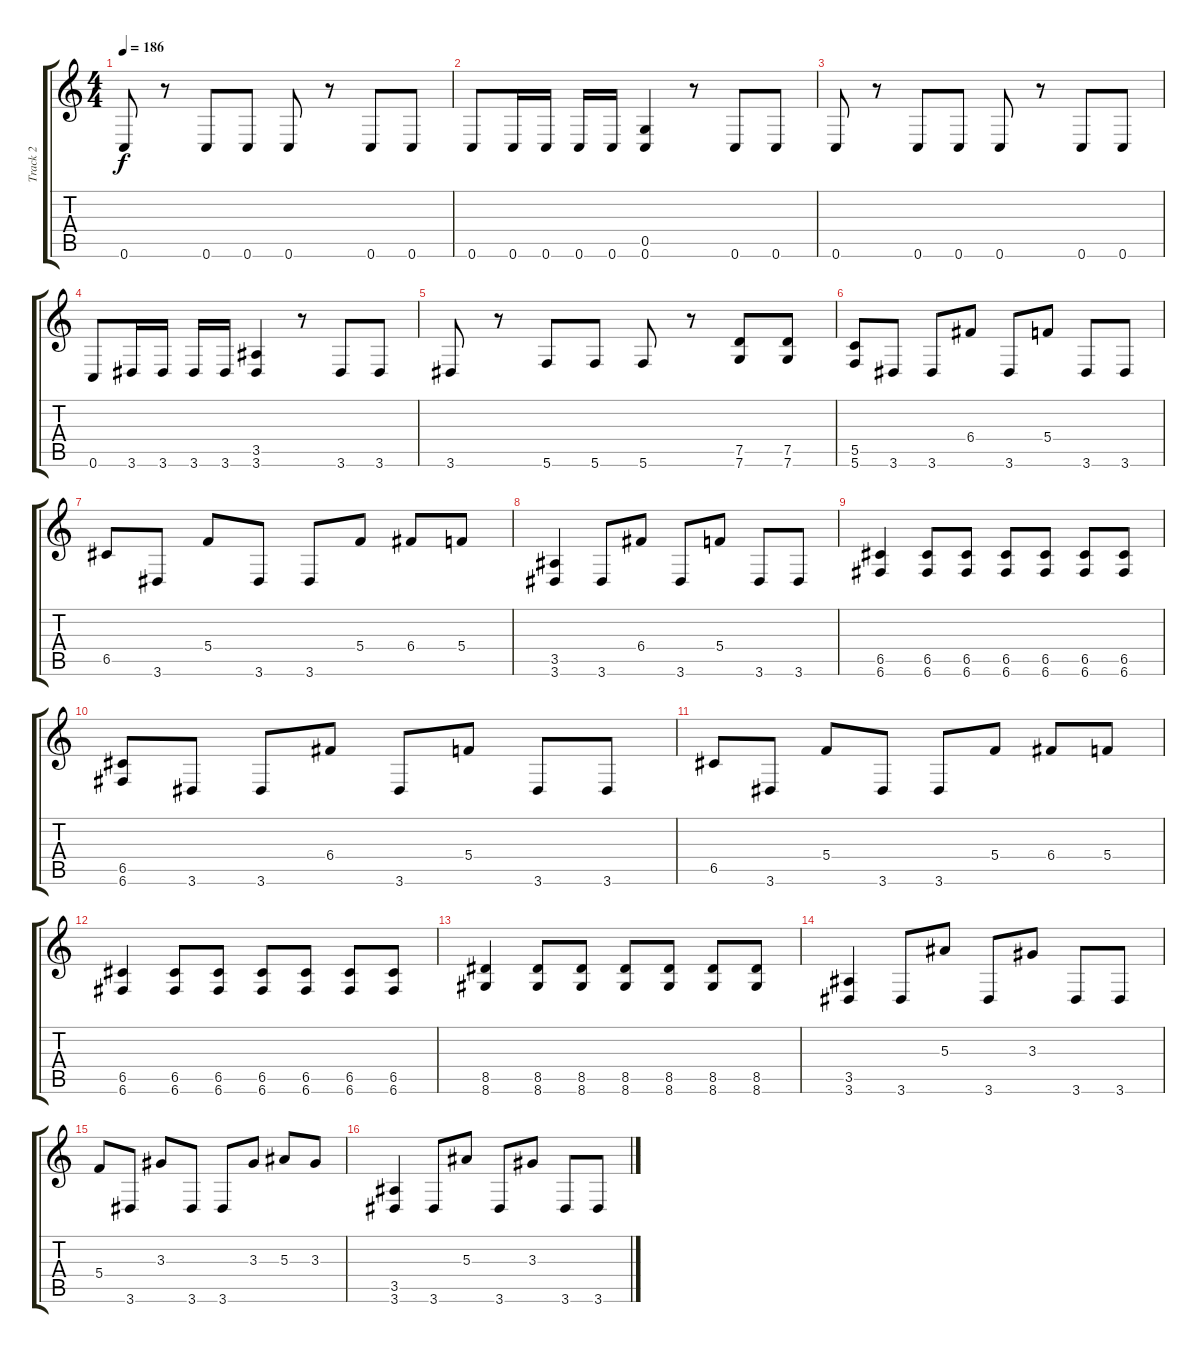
\track ("Track 2" "Track 2") {instrument distortionguitar bank 255}
\staff {score tabs}
\tuning (D4 A3 F3 C3 G2 C2) {hide}
\ts (4 4)
\tempo 186
\clef g2
\ks c
0.6.8{dy f} r.8 0.6.8 0.6.8 0.6.8 r.8 0.6.8 0.6.8 |
0.6.8 0.6.16 0.6.16 0.6.16 0.6.16 (0.5 0.6).4 r.8 0.6.8 0.6.8 |
0.6.8 r.8 0.6.8 0.6.8 0.6.8 r.8 0.6.8 0.6.8 |
0.6.8 3.6.16 3.6.16 3.6.16 3.6.16 (3.5 3.6).4 r.8 3.6.8 3.6.8 |
3.6.8 r.8 5.6.8 5.6.8 5.6.8 r.8 (7.5 7.6).8 (7.5 7.6).8 |
(5.5 5.6).8 3.6.8 3.6.8 6.4.8 3.6.8 5.4.8 3.6.8 3.6.8 |
6.5.8 3.6.8 5.4.8 3.6.8 3.6.8 5.4.8 6.4.8 5.4.8 |
(3.5 3.6).4 3.6.8 6.4.8 3.6.8 5.4.8 3.6.8 3.6.8 |
(6.5 6.6).4 (6.5 6.6).8 (6.5 6.6).8 (6.5 6.6).8 (6.5 6.6).8 (6.5 6.6).8 (6.5 6.6).8 |
(6.5 6.6).8 3.6.8 3.6.8 6.4.8 3.6.8 5.4.8 3.6.8 3.6.8 |
6.5.8 3.6.8 5.4.8 3.6.8 3.6.8 5.4.8 6.4.8 5.4.8 |
(6.5 6.6).4 (6.5 6.6).8 (6.5 6.6).8 (6.5 6.6).8 (6.5 6.6).8 (6.5 6.6).8 (6.5 6.6).8 |
(8.5 8.6).4 (8.5 8.6).8 (8.5 8.6).8 (8.5 8.6).8 (8.5 8.6).8 (8.5 8.6).8 (8.5 8.6).8 |
(3.5 3.6).4 3.6.8 5.3.8 3.6.8 3.3.8 3.6.8 3.6.8 |
5.4.8 3.6.8 3.3.8 3.6.8 3.6.8 3.3.8 5.3.8 3.3.8 |
(3.5 3.6).4 3.6.8 5.3.8 3.6.8 3.3.8 3.6.8 3.6.8
